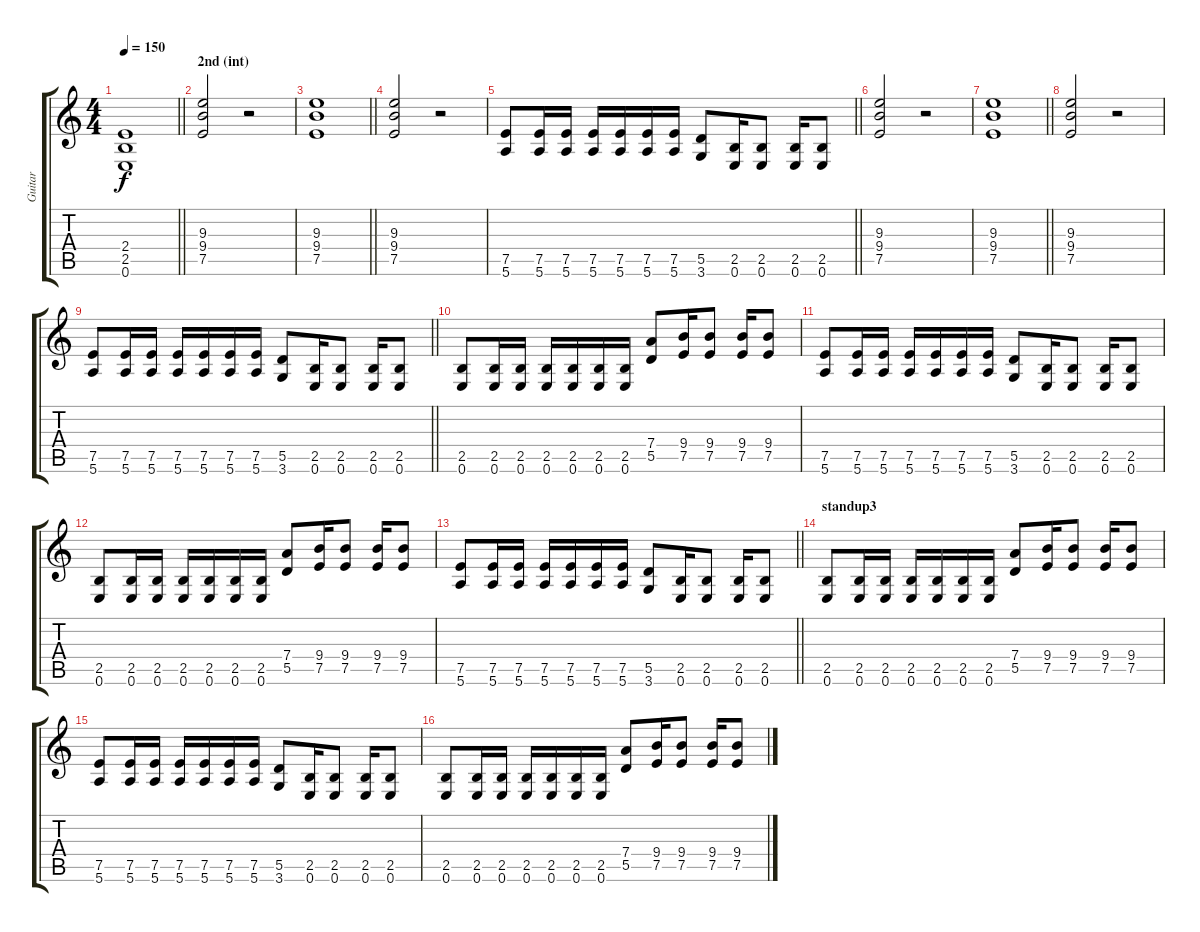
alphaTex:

\track ("Guitar" "Guitar") {instrument overdrivenguitar}
\staff {score tabs}
\tuning (E4 B3 G3 D3 A2 E2) {hide}
\ts (4 4)
\tempo 150
\clef g2
\barLineRight lightlight
\ks c
(2.4{t} 2.5{t} 0.6{t}).1{dy f} |
\section ("" "2nd (int)")
(9.3 9.4 7.5).2 r.2 |
\barLineRight lightlight
(9.3 9.4 7.5).1 |
(9.3 9.4 7.5).2 r.2 |
\barLineRight lightlight
(7.5 5.6).8 (7.5 5.6).16 (7.5 5.6).16 (7.5 5.6).16 (7.5 5.6).16 (7.5 5.6).16 (7.5 5.6).16 (5.5 3.6).8 (2.5 0.6).16 (2.5 0.6).8 (2.5 0.6).16 (2.5 0.6).8 |
(9.3 9.4 7.5).2 r.2 |
\barLineRight lightlight
(9.3 9.4 7.5).1 |
(9.3 9.4 7.5).2 r.2 |
\barLineRight lightlight
(7.5 5.6).8 (7.5 5.6).16 (7.5 5.6).16 (7.5 5.6).16 (7.5 5.6).16 (7.5 5.6).16 (7.5 5.6).16 (5.5 3.6).8 (2.5 0.6).16 (2.5 0.6).8 (2.5 0.6).16 (2.5 0.6).8 |
(2.5 0.6).8 (2.5 0.6).16 (2.5 0.6).16 (2.5 0.6).16 (2.5 0.6).16 (2.5 0.6).16 (2.5 0.6).16 (7.4 5.5).8 (9.4 7.5).16 (9.4 7.5).8 (9.4 7.5).16 (9.4 7.5).8 |
(7.5 5.6).8 (7.5 5.6).16 (7.5 5.6).16 (7.5 5.6).16 (7.5 5.6).16 (7.5 5.6).16 (7.5 5.6).16 (5.5 3.6).8 (2.5 0.6).16 (2.5 0.6).8 (2.5 0.6).16 (2.5 0.6).8 |
(2.5 0.6).8 (2.5 0.6).16 (2.5 0.6).16 (2.5 0.6).16 (2.5 0.6).16 (2.5 0.6).16 (2.5 0.6).16 (7.4 5.5).8 (9.4 7.5).16 (9.4 7.5).8 (9.4 7.5).16 (9.4 7.5).8 |
\barLineRight lightlight
(7.5 5.6).8 (7.5 5.6).16 (7.5 5.6).16 (7.5 5.6).16 (7.5 5.6).16 (7.5 5.6).16 (7.5 5.6).16 (5.5 3.6).8 (2.5 0.6).16 (2.5 0.6).8 (2.5 0.6).16 (2.5 0.6).8 |
\section ("" "standup3")
(2.5 0.6).8 (2.5 0.6).16 (2.5 0.6).16 (2.5 0.6).16 (2.5 0.6).16 (2.5 0.6).16 (2.5 0.6).16 (7.4 5.5).8 (9.4 7.5).16 (9.4 7.5).8 (9.4 7.5).16 (9.4 7.5).8 |
(7.5 5.6).8 (7.5 5.6).16 (7.5 5.6).16 (7.5 5.6).16 (7.5 5.6).16 (7.5 5.6).16 (7.5 5.6).16 (5.5 3.6).8 (2.5 0.6).16 (2.5 0.6).8 (2.5 0.6).16 (2.5 0.6).8 |
(2.5 0.6).8 (2.5 0.6).16 (2.5 0.6).16 (2.5 0.6).16 (2.5 0.6).16 (2.5 0.6).16 (2.5 0.6).16 (7.4 5.5).8 (9.4 7.5).16 (9.4 7.5).8 (9.4 7.5).16 (9.4 7.5).8
